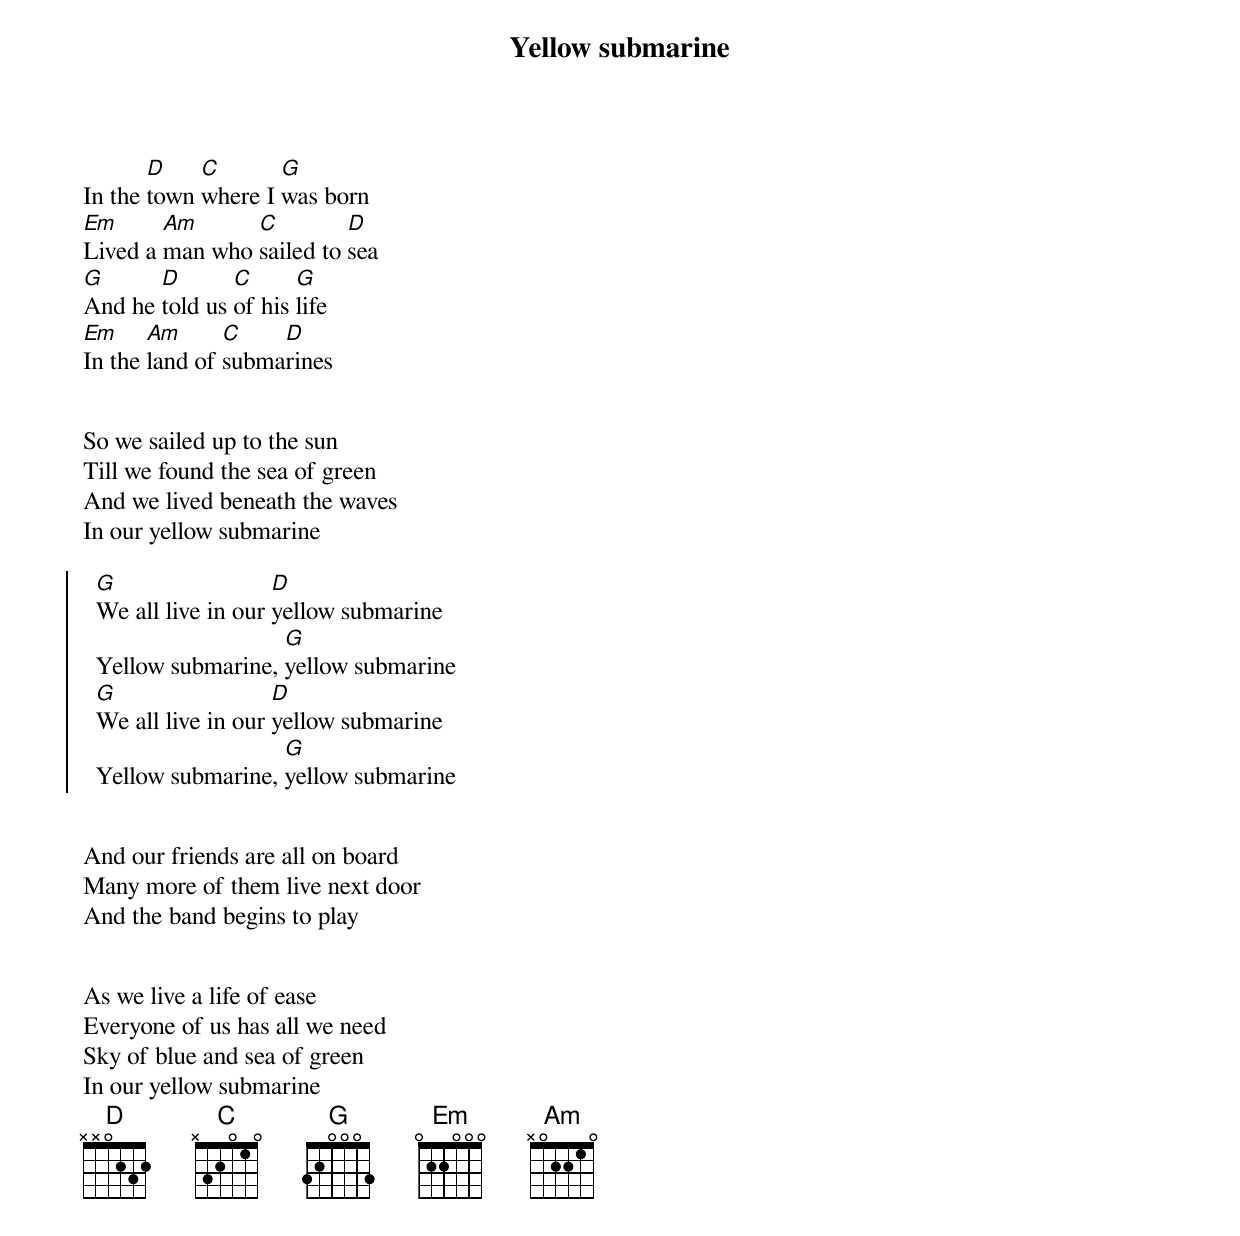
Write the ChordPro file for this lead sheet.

{title: Yellow submarine}
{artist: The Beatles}
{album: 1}
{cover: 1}
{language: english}
{columns: 2}
{define: D frets X X 0 2 3 2}
{define: C frets X 3 2 0 1 0}
{define: G frets 3 2 0 0 0 3}
{define: Em frets 0 2 2 0 0 0}
{define: Am frets X 0 2 2 1 0}


In the [D]town [C]where I [G]was born
[Em]Lived a [Am]man who [C]sailed to [D]sea
[G]And he [D]told us [C]of his [G]life
[Em]In the [Am]land of [C]subma[D]rines


So we sailed up to the sun
Till we found the sea of green
And we lived beneath the waves
In our yellow submarine

{start_of_chorus}
  [G]We all live in our [D]yellow submarine
  Yellow submarine, [G]yellow submarine
  [G]We all live in our [D]yellow submarine
  Yellow submarine, [G]yellow submarine
{end_of_chorus}


And our friends are all on board
Many more of them live next door
And the band begins to play


As we live a life of ease
Everyone of us has all we need
Sky of blue and sea of green
In our yellow submarine
